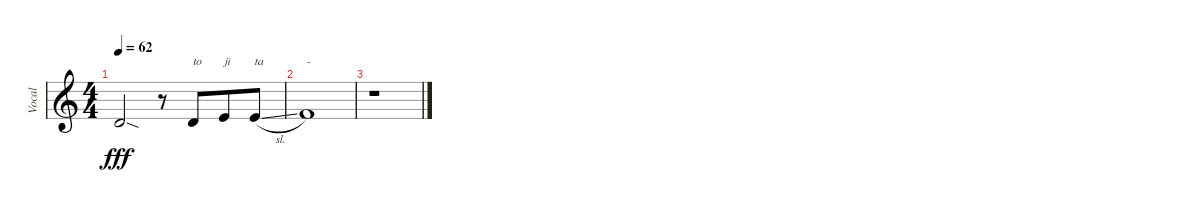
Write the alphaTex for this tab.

\track ("Vocal" "Vocal") {instrument flute}
\staff {score}
\tuning (E4 B3 G3 D3 A2 E2 B1) {hide}
\ts (4 4)
\tempo 62
\clef g2
\ks c
3.2{sod t}.2{dy fff} r.8 3.2.8{txt "to" beam merge} 0.1.8{txt "ji"} 0.1{sl}.8{txt "ta"} |
1.1.1{txt "-"} |
r.1
